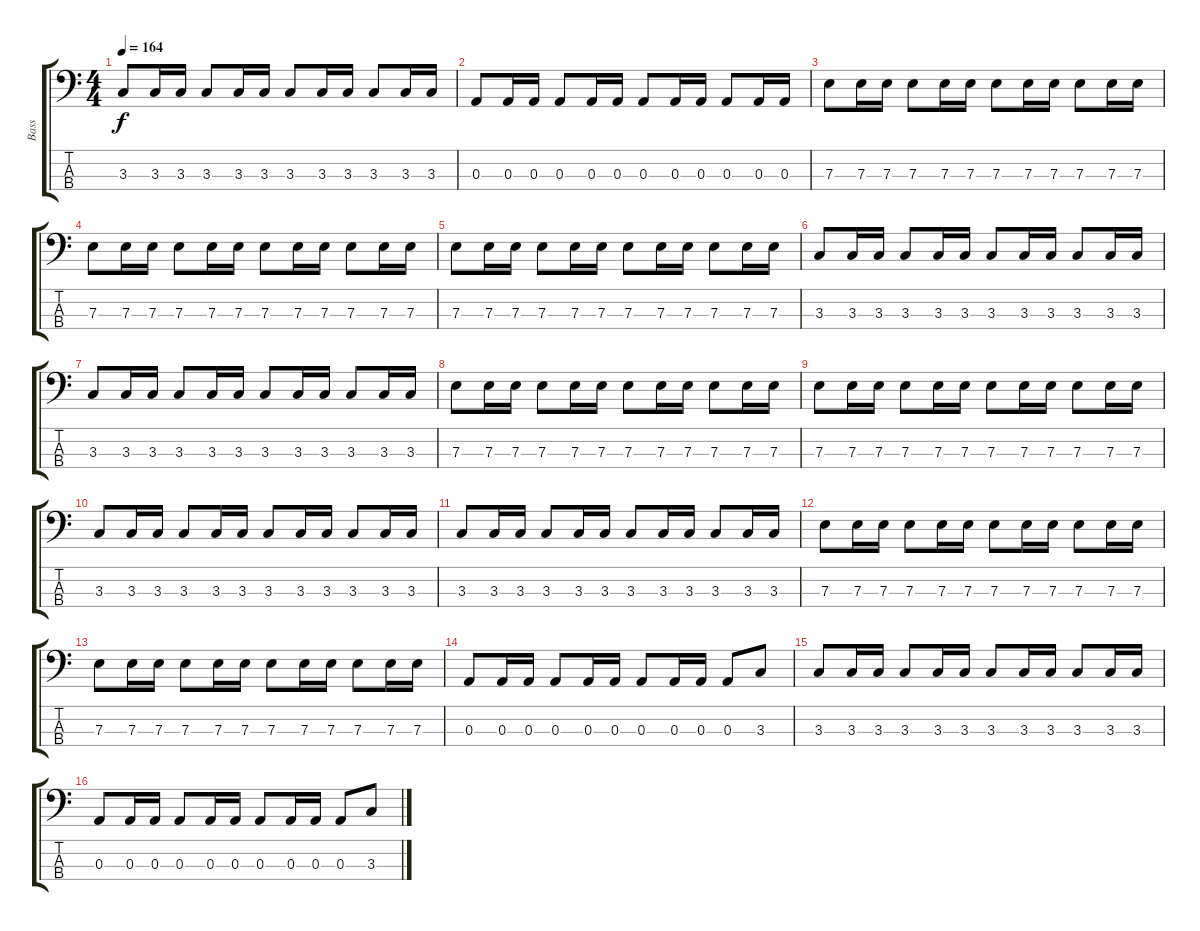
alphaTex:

\track ("Bass" "Bass") {instrument electricbasspick}
\staff {score tabs}
\tuning (G2 D2 A1 E1) {hide}
\ts (4 4)
\tempo 164
\clef f4
\ks c
3.3.8{dy f} 3.3.16 3.3.16 3.3.8 3.3.16 3.3.16 3.3.8 3.3.16 3.3.16 3.3.8 3.3.16 3.3.16 |
0.3.8 0.3.16 0.3.16 0.3.8 0.3.16 0.3.16 0.3.8 0.3.16 0.3.16 0.3.8 0.3.16 0.3.16 |
7.3.8 7.3.16 7.3.16 7.3.8 7.3.16 7.3.16 7.3.8 7.3.16 7.3.16 7.3.8 7.3.16 7.3.16 |
7.3.8 7.3.16 7.3.16 7.3.8 7.3.16 7.3.16 7.3.8 7.3.16 7.3.16 7.3.8 7.3.16 7.3.16 |
7.3.8 7.3.16 7.3.16 7.3.8 7.3.16 7.3.16 7.3.8 7.3.16 7.3.16 7.3.8 7.3.16 7.3.16 |
3.3.8 3.3.16 3.3.16 3.3.8 3.3.16 3.3.16 3.3.8 3.3.16 3.3.16 3.3.8 3.3.16 3.3.16 |
3.3.8 3.3.16 3.3.16 3.3.8 3.3.16 3.3.16 3.3.8 3.3.16 3.3.16 3.3.8 3.3.16 3.3.16 |
7.3.8 7.3.16 7.3.16 7.3.8 7.3.16 7.3.16 7.3.8 7.3.16 7.3.16 7.3.8 7.3.16 7.3.16 |
7.3.8 7.3.16 7.3.16 7.3.8 7.3.16 7.3.16 7.3.8 7.3.16 7.3.16 7.3.8 7.3.16 7.3.16 |
3.3.8 3.3.16 3.3.16 3.3.8 3.3.16 3.3.16 3.3.8 3.3.16 3.3.16 3.3.8 3.3.16 3.3.16 |
3.3.8 3.3.16 3.3.16 3.3.8 3.3.16 3.3.16 3.3.8 3.3.16 3.3.16 3.3.8 3.3.16 3.3.16 |
7.3.8 7.3.16 7.3.16 7.3.8 7.3.16 7.3.16 7.3.8 7.3.16 7.3.16 7.3.8 7.3.16 7.3.16 |
7.3.8 7.3.16 7.3.16 7.3.8 7.3.16 7.3.16 7.3.8 7.3.16 7.3.16 7.3.8 7.3.16 7.3.16 |
0.3.8 0.3.16 0.3.16 0.3.8 0.3.16 0.3.16 0.3.8 0.3.16 0.3.16 0.3.8 3.3.8 |
3.3.8 3.3.16 3.3.16 3.3.8 3.3.16 3.3.16 3.3.8 3.3.16 3.3.16 3.3.8 3.3.16 3.3.16 |
0.3.8 0.3.16 0.3.16 0.3.8 0.3.16 0.3.16 0.3.8 0.3.16 0.3.16 0.3.8 3.3.8
